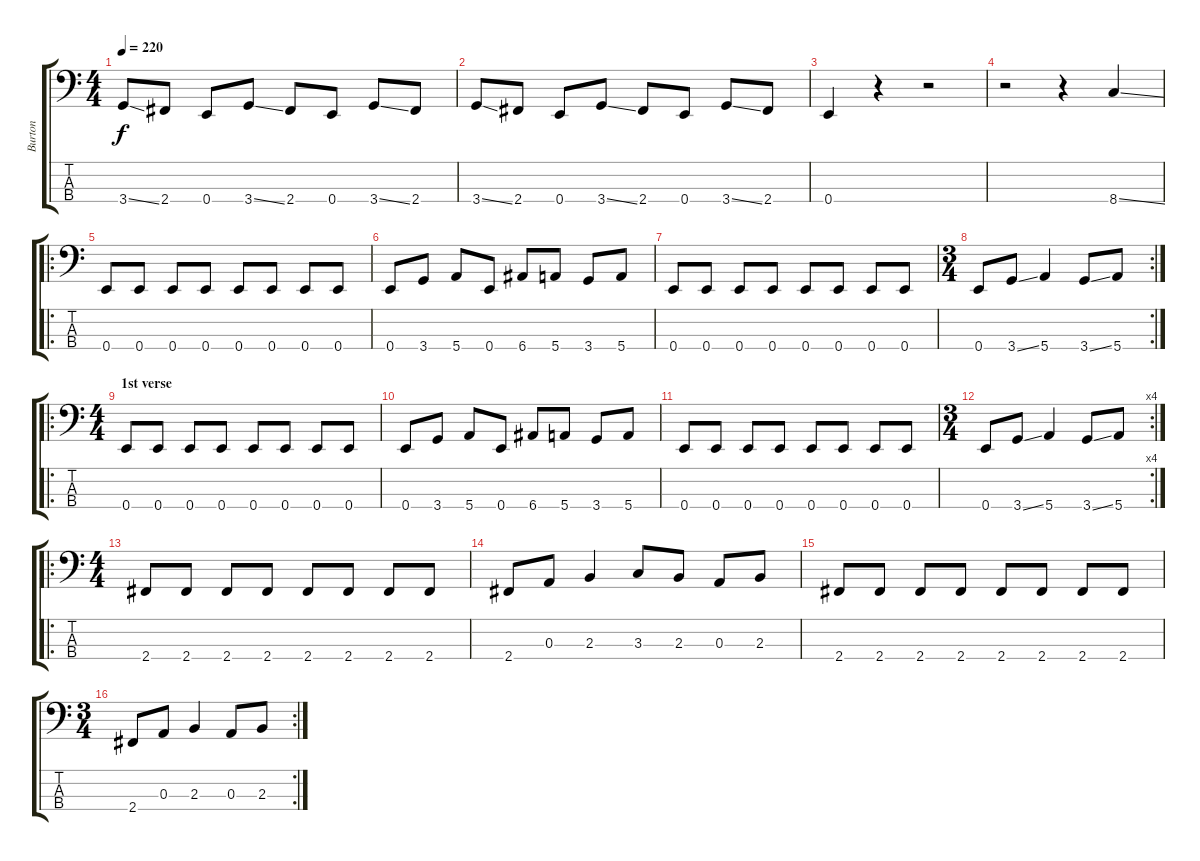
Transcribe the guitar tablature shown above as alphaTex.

\track ("Burton" "Burton") {instrument electricbassfinger}
\staff {score tabs}
\tuning (G2 D2 A1 E1) {hide}
\ts (4 4)
\tempo 220
\clef f4
\ks c
3.4{ss}.8{dy f} 2.4.8 0.4.8 3.4{ss}.8 2.4.8 0.4.8 3.4{ss}.8 2.4.8 |
3.4{ss}.8 2.4.8 0.4.8 3.4{ss}.8 2.4.8 0.4.8 3.4{ss}.8 2.4.8 |
0.4.4 r.4 r.2 |
r.2 r.4 8.4{ss}.4 |
\ro
0.4.8 0.4.8 0.4.8 0.4.8 0.4.8 0.4.8 0.4.8 0.4.8 |
0.4.8 3.4.8 5.4.8 0.4.8 6.4.8 5.4.8 3.4.8 5.4.8 |
0.4.8 0.4.8 0.4.8 0.4.8 0.4.8 0.4.8 0.4.8 0.4.8 |
\rc 2
\ts (3 4)
0.4.8 3.4{ss}.8 5.4.4 3.4{ss}.8 5.4.8 |
\ro
\ts (4 4)
\section ("" "1st verse")
0.4.8 0.4.8 0.4.8 0.4.8 0.4.8 0.4.8 0.4.8 0.4.8 |
0.4.8 3.4.8 5.4.8 0.4.8 6.4.8 5.4.8 3.4.8 5.4.8 |
0.4.8 0.4.8 0.4.8 0.4.8 0.4.8 0.4.8 0.4.8 0.4.8 |
\rc 4
\ts (3 4)
0.4.8 3.4{ss}.8 5.4.4 3.4{ss}.8 5.4.8 |
\ro
\ts (4 4)
2.4.8 2.4.8 2.4.8 2.4.8 2.4.8 2.4.8 2.4.8 2.4.8 |
2.4.8 0.3.8 2.3.4 3.3.8 2.3.8 0.3.8 2.3.8 |
2.4.8 2.4.8 2.4.8 2.4.8 2.4.8 2.4.8 2.4.8 2.4.8 |
\rc 2
\ts (3 4)
2.4.8 0.3.8 2.3.4 0.3.8 2.3.8
